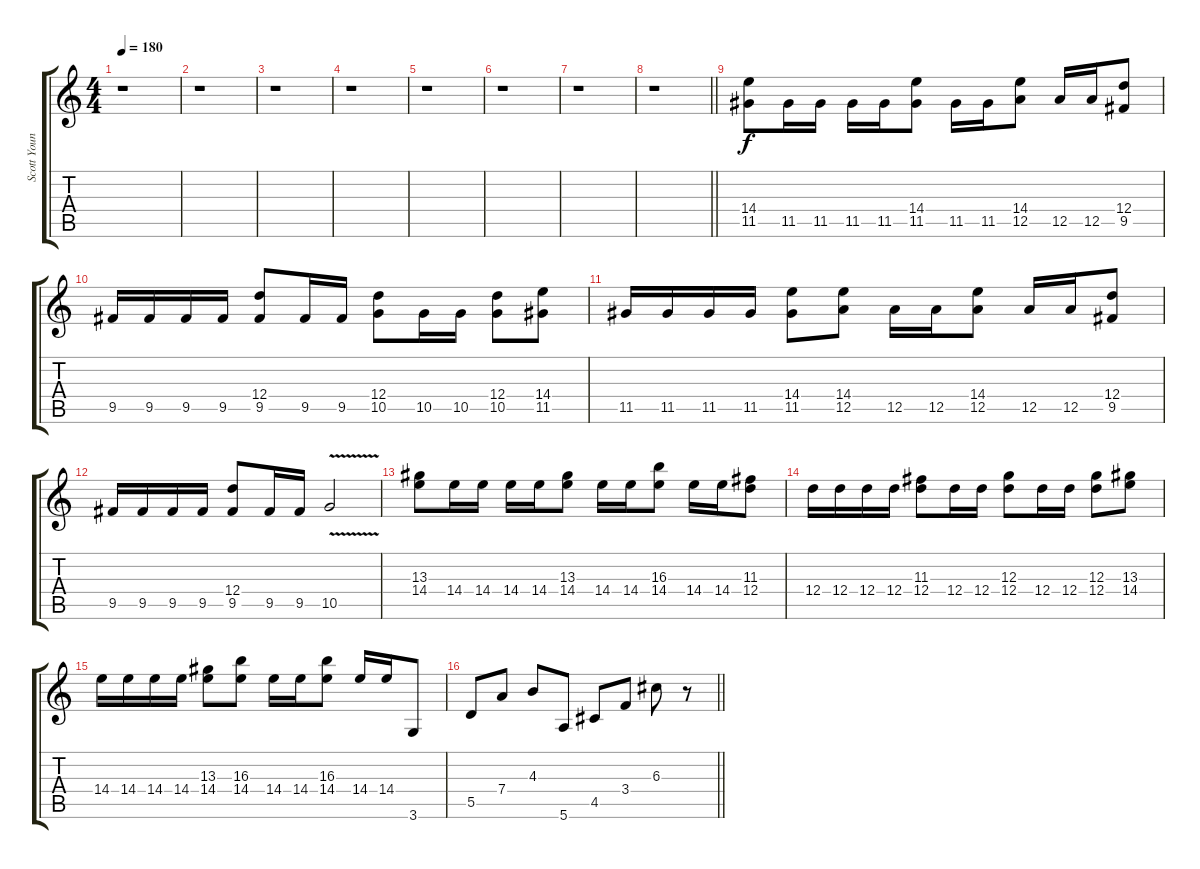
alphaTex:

\track ("Scott Young" "Scott Youn") {instrument overdrivenguitar}
\staff {score tabs}
\tuning (E4 B3 G3 D3 A2 E2) {hide}
\ts (4 4)
\tempo 180
\clef g2
\ks c
r.1{dy f instrument overdrivenguitar} |
r.1 |
r.1 |
r.1 |
r.1 |
r.1 |
r.1 |
\barLineRight lightlight
r.1 |
(14.4 11.5).8 11.5.16 11.5.16 11.5.16 11.5.16 (14.4 11.5).8 11.5.16 11.5.16 (14.4 12.5).8 12.5.16 12.5.16 (12.4 9.5).8 |
9.5.16 9.5.16 9.5.16 9.5.16 (12.4 9.5).8 9.5.16 9.5.16 (12.4 10.5).8 10.5.16 10.5.16 (12.4 10.5).8 (14.4 11.5).8 |
11.5.16 11.5.16 11.5.16 11.5.16 (14.4 11.5).8 (14.4 12.5).8 12.5.16 12.5.16 (14.4 12.5).8 12.5.16 12.5.16 (12.4 9.5).8 |
9.5.16 9.5.16 9.5.16 9.5.16 (12.4 9.5).8 9.5.16 9.5.16 10.5{v}.2 |
(13.3 14.4).8 14.4.16 14.4.16 14.4.16 14.4.16 (13.3 14.4).8 14.4.16 14.4.16 (16.3 14.4).8 14.4.16 14.4.16 (11.3 12.4).8 |
12.4.16 12.4.16 12.4.16 12.4.16 (11.3 12.4).8 12.4.16 12.4.16 (12.3 12.4).8 12.4.16 12.4.16 (12.3 12.4).8 (13.3 14.4).8 |
14.4.16 14.4.16 14.4.16 14.4.16 (13.3 14.4).8 (16.3 14.4).8 14.4.16 14.4.16 (16.3 14.4).8 14.4.16 14.4.16 3.6.8 |
\barLineRight lightlight
5.5.8 7.4.8 4.3.8 5.6.8 4.5.8 3.4.8 6.3.8 r.8
